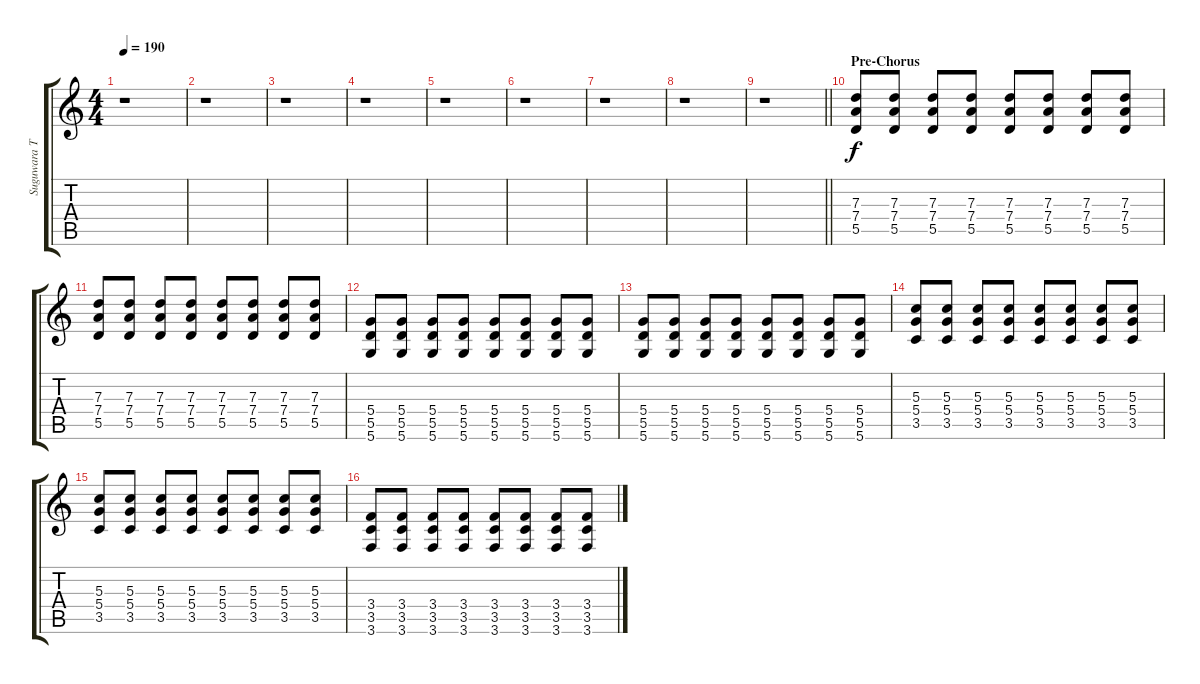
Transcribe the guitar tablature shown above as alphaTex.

\track ("Suguwara Takuro" "Suguwara T") {instrument overdrivenguitar}
\staff {score tabs}
\tuning (E4 B3 G3 D3 A2 D2) {hide}
\ts (4 4)
\tempo 190
\clef g2
\ks c
r.1{dy f} |
r.1 |
r.1 |
r.1 |
r.1 |
r.1 |
r.1 |
r.1 |
\barLineRight lightlight
r.1 |
\section ("" "Pre-Chorus")
(7.3 7.4 5.5).8{volume 15} (7.3 7.4 5.5).8 (7.3 7.4 5.5).8 (7.3 7.4 5.5).8 (7.3 7.4 5.5).8 (7.3 7.4 5.5).8 (7.3 7.4 5.5).8 (7.3 7.4 5.5).8 |
(7.3 7.4 5.5).8 (7.3 7.4 5.5).8 (7.3 7.4 5.5).8 (7.3 7.4 5.5).8 (7.3 7.4 5.5).8 (7.3 7.4 5.5).8 (7.3 7.4 5.5).8 (7.3 7.4 5.5).8 |
(5.4 5.5 5.6).8 (5.4 5.5 5.6).8 (5.4 5.5 5.6).8 (5.4 5.5 5.6).8 (5.4 5.5 5.6).8 (5.4 5.5 5.6).8 (5.4 5.5 5.6).8 (5.4 5.5 5.6).8 |
(5.4 5.5 5.6).8 (5.4 5.5 5.6).8 (5.4 5.5 5.6).8 (5.4 5.5 5.6).8 (5.4 5.5 5.6).8 (5.4 5.5 5.6).8 (5.4 5.5 5.6).8 (5.4 5.5 5.6).8 |
(5.3 5.4 3.5).8 (5.3 5.4 3.5).8 (5.3 5.4 3.5).8 (5.3 5.4 3.5).8 (5.3 5.4 3.5).8 (5.3 5.4 3.5).8 (5.3 5.4 3.5).8 (5.3 5.4 3.5).8 |
(5.3 5.4 3.5).8 (5.3 5.4 3.5).8 (5.3 5.4 3.5).8 (5.3 5.4 3.5).8 (5.3 5.4 3.5).8 (5.3 5.4 3.5).8 (5.3 5.4 3.5).8 (5.3 5.4 3.5).8 |
(3.4 3.5 3.6).8 (3.4 3.5 3.6).8 (3.4 3.5 3.6).8 (3.4 3.5 3.6).8 (3.4 3.5 3.6).8 (3.4 3.5 3.6).8 (3.4 3.5 3.6).8 (3.4 3.5 3.6).8
